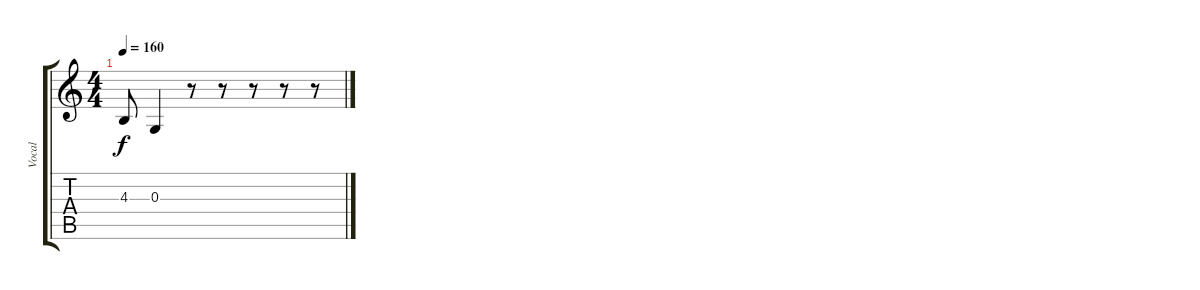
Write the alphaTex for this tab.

\track ("Vocal" "Vocal") {instrument flute}
\staff {score tabs}
\tuning (E4 B3 G3 D3 A2 E2) {hide}
\ts (4 4)
\tempo 160
\clef g2
\ks c
4.3{t}.8{dy f} 0.3.4 r.8 r.8 r.8 r.8 r.8
